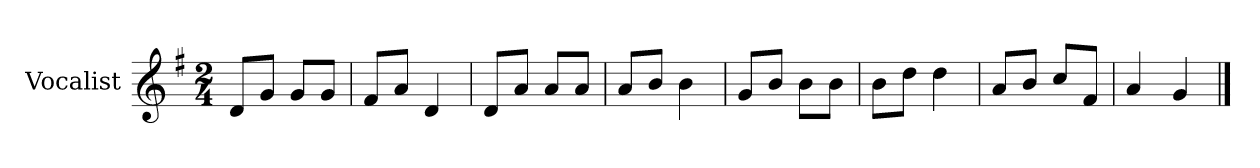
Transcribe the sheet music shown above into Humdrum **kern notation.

**kern
*part1
*staff1
*I"Vocalist
*k[f#]
*G:
*M2/4
=1
8dL
8gJ
8gL
8gJ
=2
8f#L
8aJ
4d
=3
8dL
8aJ
8aL
8aJ
=4
8aL
8bJ
4b
=5
8gL
8bJ
8bL
8bJ
=6
8bL
8ddJ
4dd
=7
8aL
8bJ
8ccL
8f#J
=8
4a
4g
==
*-
